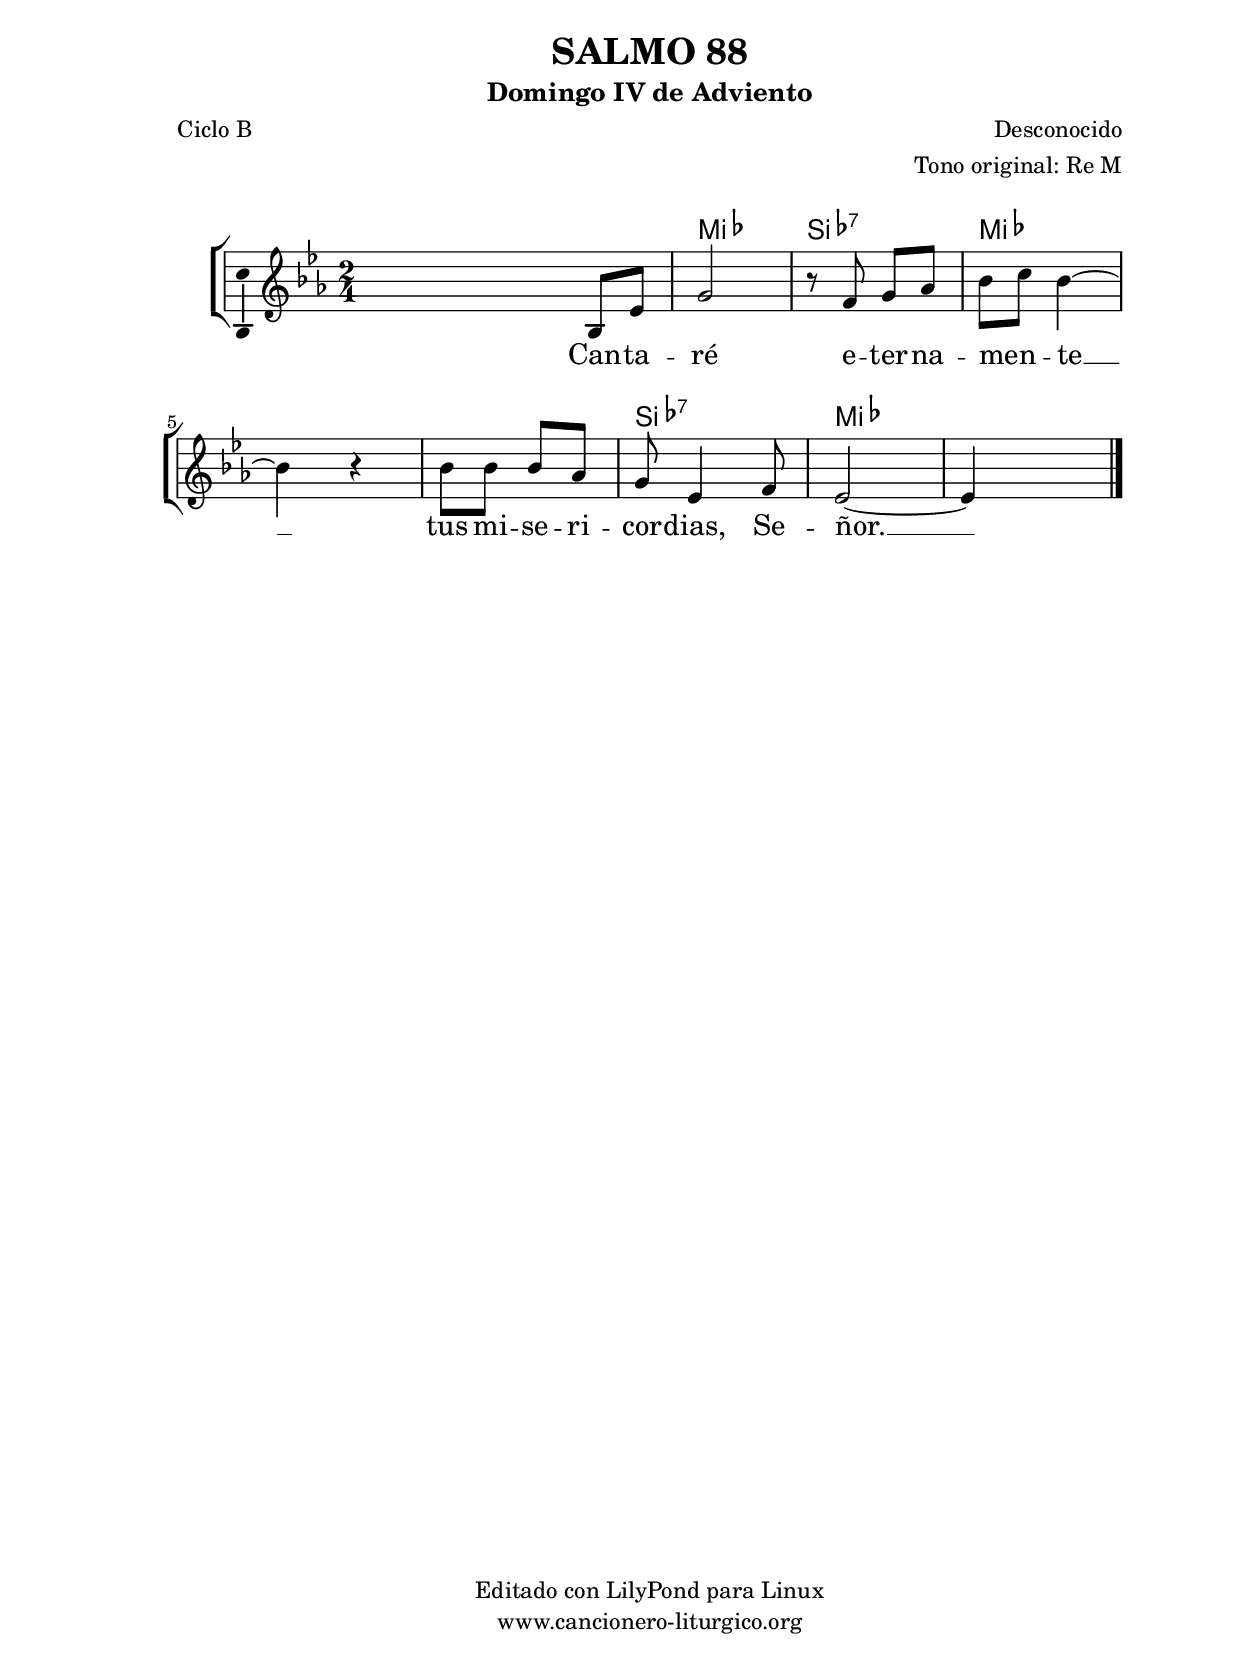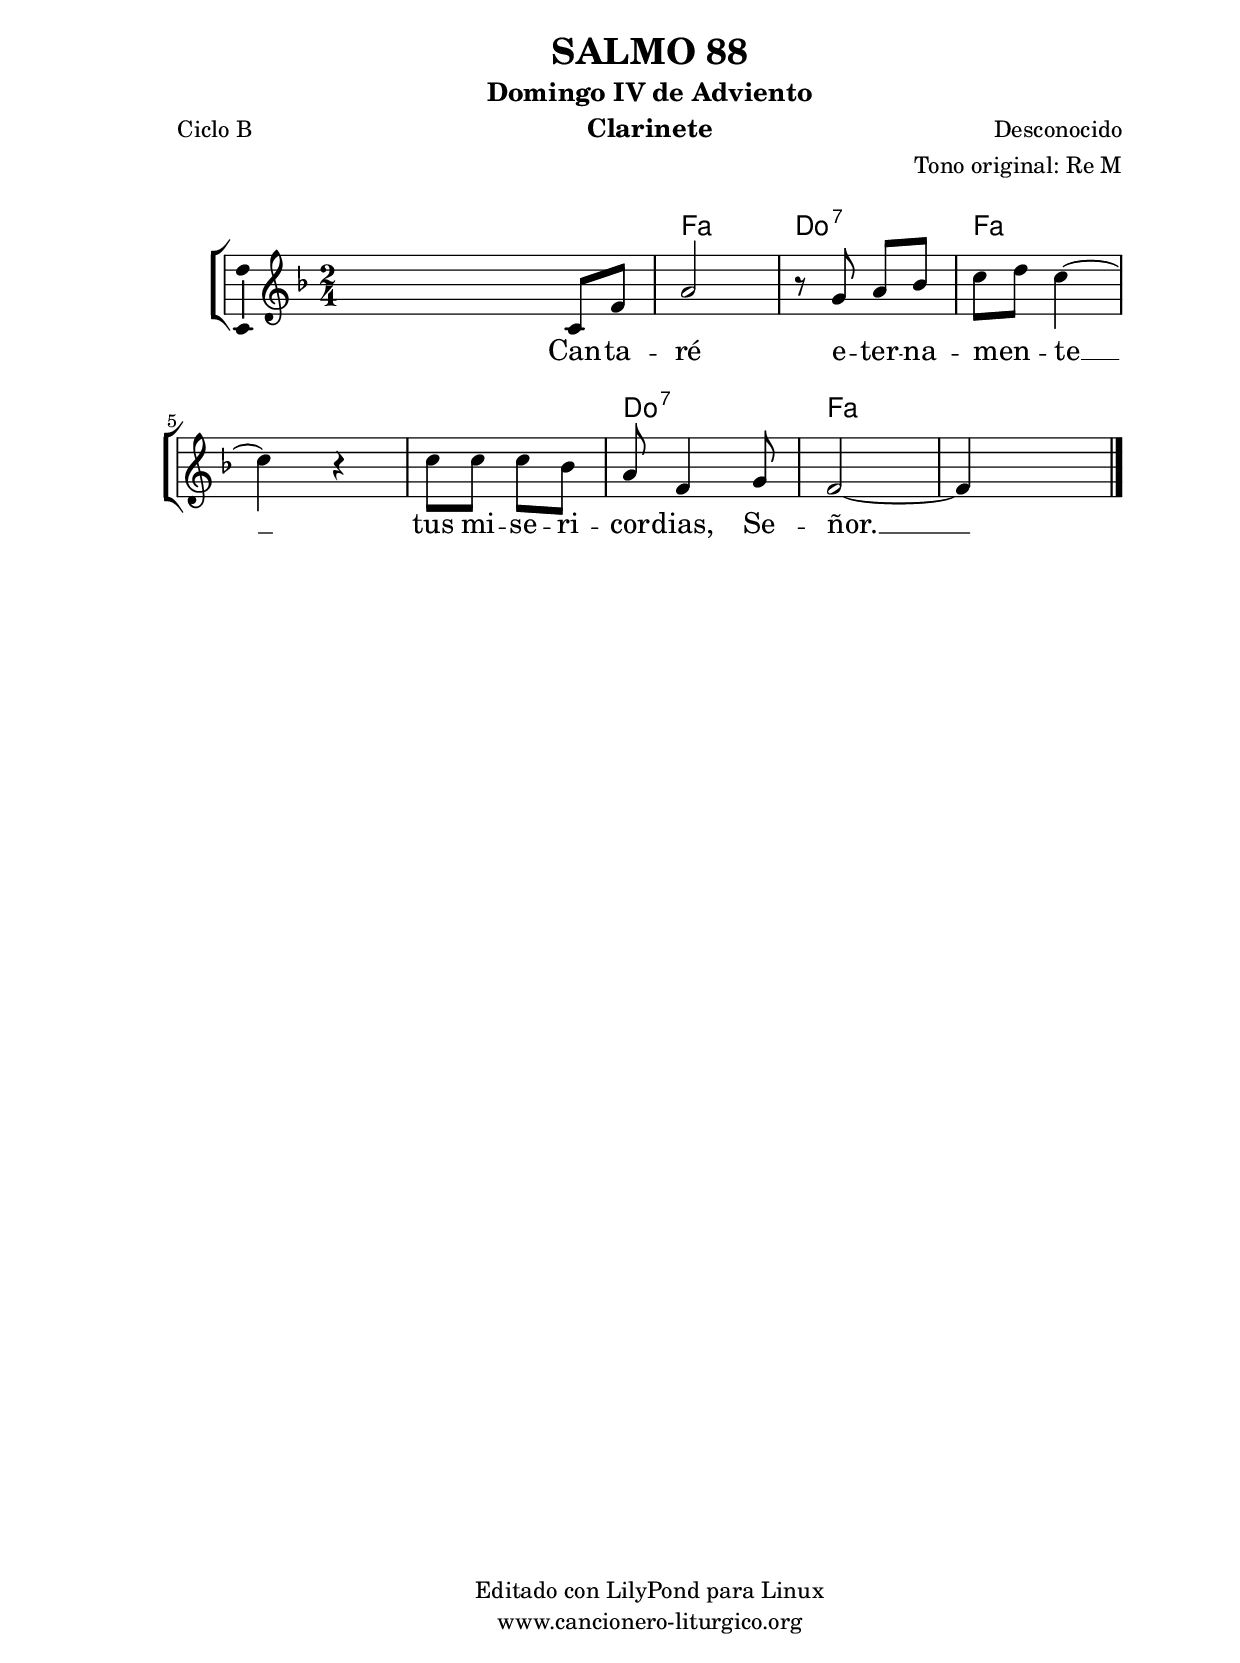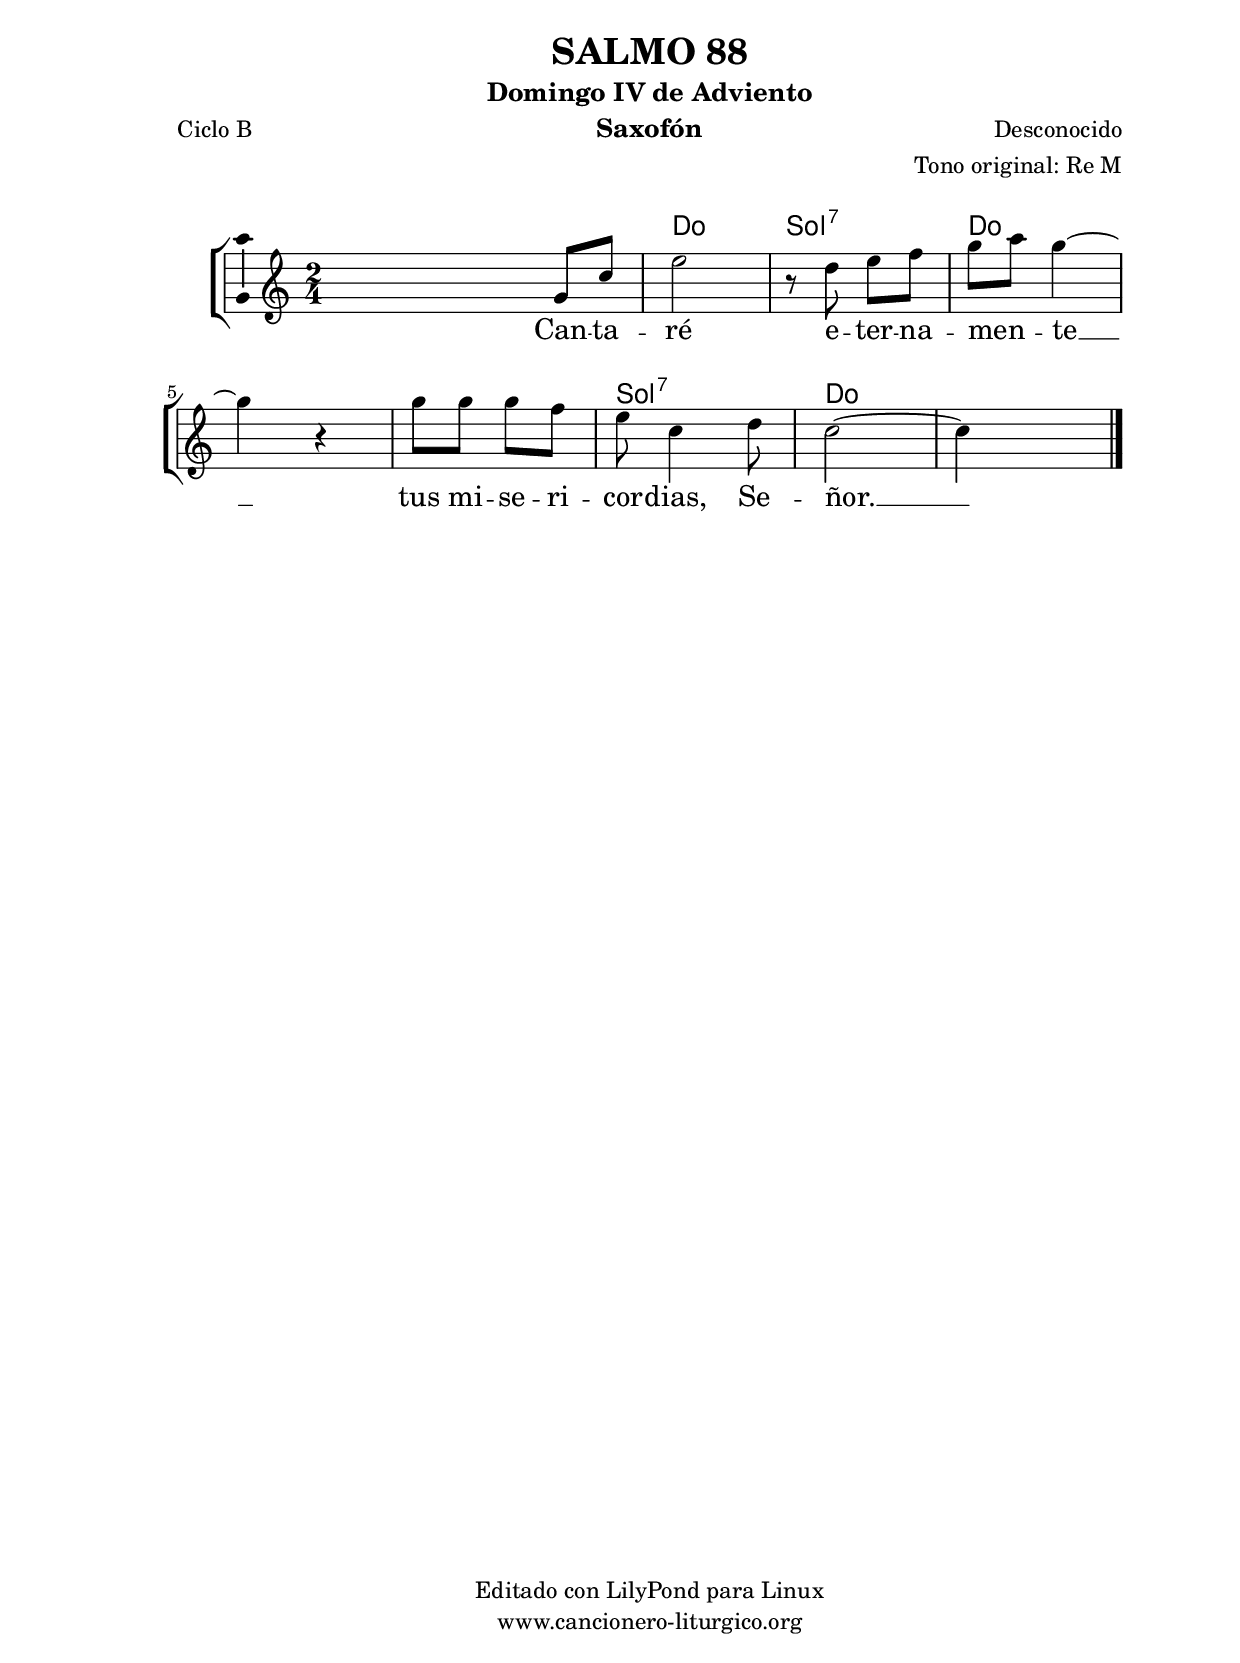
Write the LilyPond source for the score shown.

%
%para convertir .midi en .wav:
%timidity filename.midi -Ow -o finename.wav
%
%
%Para convertir de .wav a .mp3:
%lame -h -m j filename.wav
%
%
%para escuchar el midi:
%timidity nombrefichero.midi
%


%versión de lilypond para la que se ha escrito esta partitura:
\version "2.16.0"

	%Tamaño papel
	#(set-default-paper-size "a4")
	%Tamaño partitura
	#(set-global-staff-size 20)
	%No responde al pulsar sobre una nota
	#(ly:set-option 'point-and-click #f)

%parámetros del encabezamiento:
\header {
	title = "SALMO 88"
	subtitle = "Domingo IV de Adviento"
	composer = "Desconocido"
	poet = "Ciclo B"
	meter = ""
	arranger = "Tono original: Re M"
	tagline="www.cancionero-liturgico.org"
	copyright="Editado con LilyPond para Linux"
	tiempo = "Adviento"
	usos = "Salmo"
	letra = "Cantaré eternamente tus misericordias, Señor."
	}

%parámetros asociados al papel:
\paper  {
	oddHeaderMarkup = \markup {\fill-line { \on-the-fly #not-first-page \fromproperty #'header:title \on-the-fly #not-first-page \fromproperty #'header:composer }}
	evenHeaderMarkup = \markup {\fill-line { \fromproperty #'header:composer \fromproperty #'header:title }}
	#(set-paper-size "a4")
	print-page-number = ##f
	first-page-number = 1
	print-first-page-number = ##f
%	head-separation = 3.0 \cm
	top-margin = 2.0 \cm
	bottom-margin = 0.5\cm
%%%	bottom-margin = -1.0\cm
	left-margin = 3.0 \cm
	line-width = 16.0 \cm 
	indent = 8\mm
	interscoreline = 2.\mm
	between-system-space = 15\mm
%	para que las partituras no llenen la hoja:
	ragged-bottom = ##t
%	idem para la última hoja:
	ragged-last-bottom = ##f
%	para que las partituras llenen el ancho del papel:
	ragged-last = ##f
	after-title-space = 2.5 \cm
%page-count=1
system-count=2

	%Flexible Vertical Spacing
%	markup-markup-spacing =
%	#'((basic-distance . 15) (minimum-distance . 15) (padding . 3))
	markup-system-spacing =
	#'((basic-distance . 15) (minimum-distance . 15) (padding . 3))
	system-system-spacing =
	#'((basic-distance . 15) (minimum-distance . 15) (padding . 3))
	score-system-spacing =
	#'((basic-distance . 15) (minimum-distance . 15) (padding . 5))
%	top-system-spacing = % header
%	#'((basic-distance . 8) (minimum-distance . 0) (padding . 3))
%	top-markup-spacing =
%	#'((basic-distance . 20) (minimum-distance . 20) (padding . 3))
	last-bottom-spacing = % footer
	#'((basic-distance . 5) (minimum-distance . 5) (padding . 3))
%	score-markup-spacing =
%	#'((basic-distance . 16) (minimum-distance . 13) (padding . 3))

	}


%parámetros que afectan a toda la partitura:
global =  {
	%clave de sol (G):
	\clef G
	%armadura:
	\transpose d ees
	\key d \major
	\tempo 4=100
	\set Score.tempoHideNote = ##t
	}


acordes = {
	\italianChords
	\chordmode {
	\transpose d ees
{

s2 d2 a:7 d s d a:7 d s

	}
	}
}

melodia = 
	\transpose d ees
{
	\relative c'{

\time 2/4

s4 a8 d
fis2
r8 e8 fis g
a8 b a4~
a4 r4
a8 a a g
fis8 d4 e8
d2~
d4 s4

	\bar "|."
	}
	}


texto = \lyricmode {
Can -- ta -- ré e -- ter -- na -- men -- _ te __ tus mi -- se -- ri -- cor -- dias, Se -- ñor. __
	}


acordesStaff = \context ChordNames = acordesStaff <<
	\set chordChanges = ##t
	\acordes
	>>


vozStaff = \context Voice = vozStaff
\with {\consists "Ambitus_engraver"}
<<
%	\set Staff.instrumentName = ""
%	\set Staff.shortInstrumentName = ""
%	\set Staff.midiInstrument = #"clarinet"
%	\set Staff.midiInstrument = #"cello"
%	\set Staff.midiInstrument = #"flute"
	\set Staff.midiInstrument = #"electric guitar (jazz)"
%	\set Staff.midiInstrument = #"english horn"
%	\set Staff.midiInstrument = #"violin"
%	\set Staff.midiInstrument = #"glockenspiel"
	\set Staff.midiMinimumVolume = #0.7
	\set Staff.midiMaximumVolume = #0.9
	\global
	\melodia
	>>


textoStaff = \context Lyrics = textoStaff <<
	\lyricsto vozStaff \texto
	>>

\book {
	\score {
		\context ChoirStaff {
			\override StaffGroup.SystemStartBracket #'collapse-height = #1
			\override Score.SystemStartBar #'collapse-height = #1
			<<
			\acordesStaff
			\vozStaff
			\textoStaff
			>>
			}
		\layout {
	    		\context {
				\Lyrics
				\override LyricText #'font-size = #2
				}
	   		 \context {
				\Score
				%fontSize = #3
				\override StaffSymbol #'staff-space = #(magstep +3)
				%\override Beam #'thickness = #0.55
				%\override SpacingSpanner #'spacing-increment = #1.0
				%\override Slur #'height-limit = #1.5
				}
			}
		}
	\score {
		\unfoldRepeats
		\context ChoirStaff {
			<<
			\acordesStaff
			\vozStaff
			>>
			}
		\midi {
	  		\context {
	  			\Score
				tempoWholesPerMinute = #(ly:make-moment 70 4)
				}
			}
		}
	}

%Partitura para clarinete
#(define output-suffix "C")
\book {
	\header{
		instrument = "Clarinete"
		}
	\score {
		\context ChoirStaff {
			\override StaffGroup.SystemStartBracket #'collapse-height = #1
			\override Score.SystemStartBar #'collapse-height = #1
\transpose c d
			<<
			\acordesStaff
			\vozStaff
			\textoStaff
			>>
			}
		\layout {
	    		\context {
				\Lyrics
				\override LyricText #'font-size = #2
				}
	   		 \context {
				\Score
				%fontSize = #3
				\override StaffSymbol #'staff-space = #(magstep +3)
				%\override Beam #'thickness = #0.55
				%\override SpacingSpanner #'spacing-increment = #1.0
				%\override Slur #'height-limit = #1.5
				}
			}
		}
	}

%Partitura para saxofón
#(define output-suffix "S")
\book {
	\header{
		instrument = "Saxofón"
		}
	\score {
		\context ChoirStaff {
			\override StaffGroup.SystemStartBracket #'collapse-height = #1
			\override Score.SystemStartBar #'collapse-height = #1
\transpose c a
			<<
			\acordesStaff
			\vozStaff
			\textoStaff
			>>
			}
		\layout {
	    		\context {
				\Lyrics
				\override LyricText #'font-size = #2
				}
	   		 \context {
				\Score
				%fontSize = #3
				\override StaffSymbol #'staff-space = #(magstep +3)
				%\override Beam #'thickness = #0.55
				%\override SpacingSpanner #'spacing-increment = #1.0
				%\override Slur #'height-limit = #1.5
				}
			}
		}
	}

